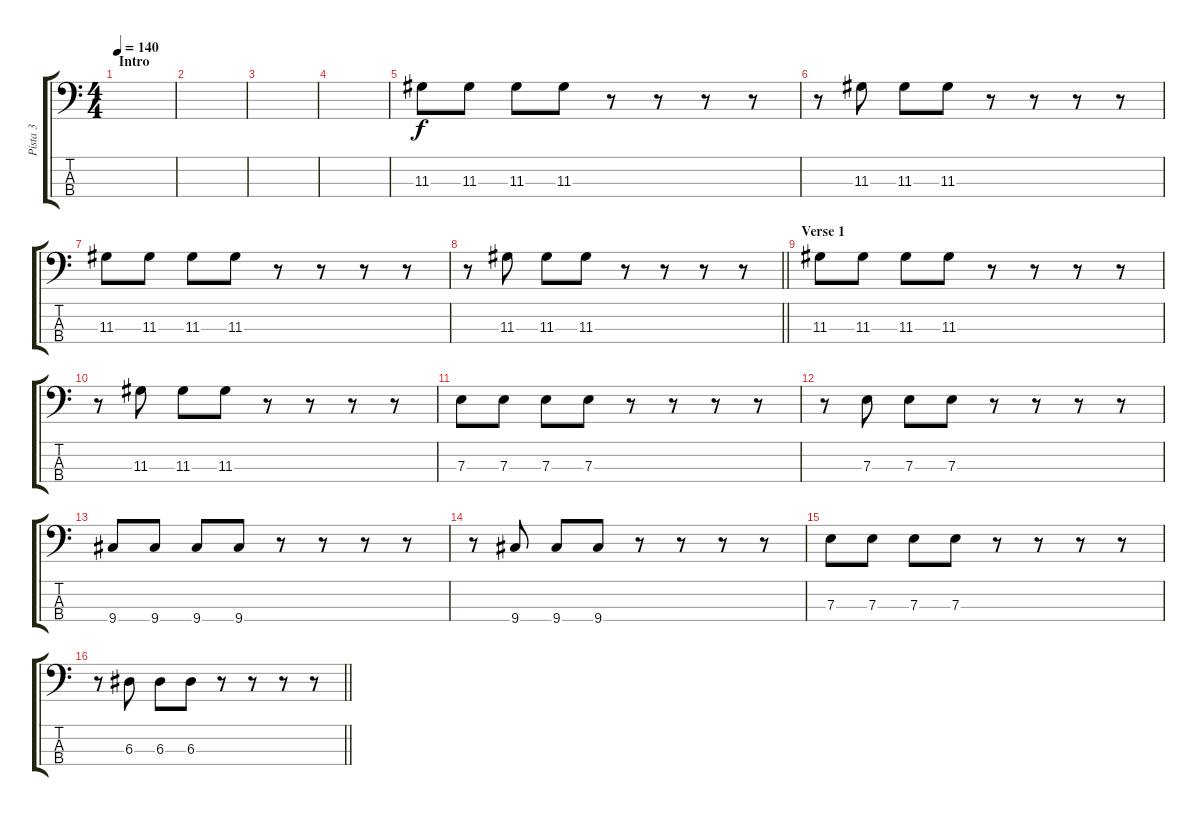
\track ("Pista 3" "Pista 3") {instrument electricbasspick}
\staff {score tabs}
\tuning (G2 D2 A1 E1) {hide}
\ts (4 4)
\section ("" "Intro")
\tempo 140
\clef f4
\ks c
|
|
|
|
11.3.8 11.3.8 11.3.8 11.3.8 r.8 r.8 r.8 r.8 |
r.8 11.3.8 11.3.8 11.3.8 r.8 r.8 r.8 r.8 |
11.3.8 11.3.8 11.3.8 11.3.8 r.8 r.8 r.8 r.8 |
\barLineRight lightlight
r.8 11.3.8 11.3.8 11.3.8 r.8 r.8 r.8 r.8 |
\section ("" "Verse 1")
11.3.8 11.3.8 11.3.8 11.3.8 r.8 r.8 r.8 r.8 |
r.8 11.3.8 11.3.8 11.3.8 r.8 r.8 r.8 r.8 |
7.3.8 7.3.8 7.3.8 7.3.8 r.8 r.8 r.8 r.8 |
r.8 7.3.8 7.3.8 7.3.8 r.8 r.8 r.8 r.8 |
9.4.8 9.4.8 9.4.8 9.4.8 r.8 r.8 r.8 r.8 |
r.8 9.4.8 9.4.8 9.4.8 r.8 r.8 r.8 r.8 |
7.3.8 7.3.8 7.3.8 7.3.8 r.8 r.8 r.8 r.8 |
\barLineRight lightlight
r.8 6.3.8 6.3.8 6.3.8 r.8 r.8 r.8 r.8
